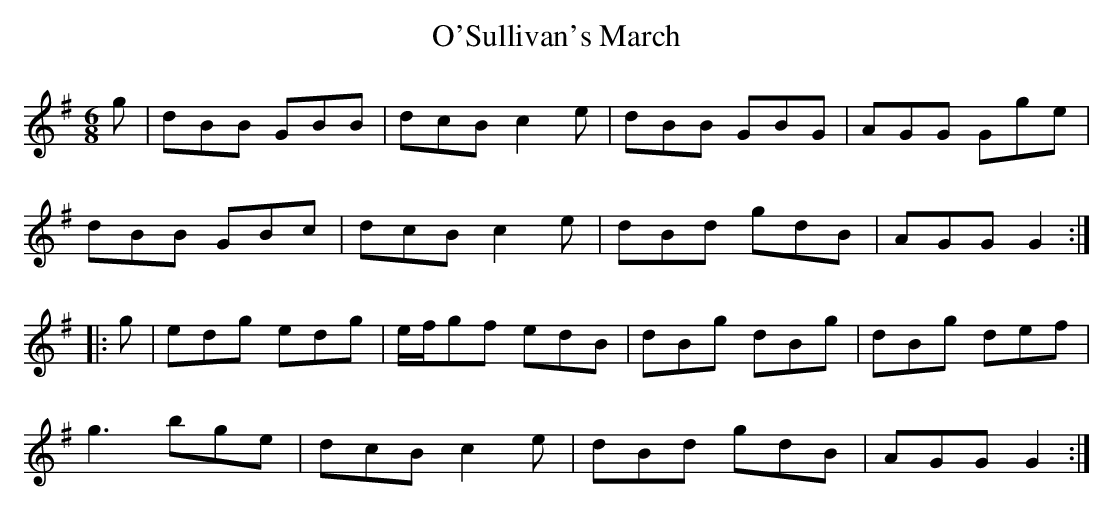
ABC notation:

X:1
T:O'Sullivan's March
M:6/8
L:1/8
K:G
g|dBB GBB|dcB c2 e|dBB GBG|AGG Gge|
dBB GBc|dcB c2 e|dBd gdB|AGG G2:|
|:g|edg edg|e/f/gf edB|dBg dBg|dBg def|
g3 bge|dcB c2 e|dBd gdB|AGG G2:|
